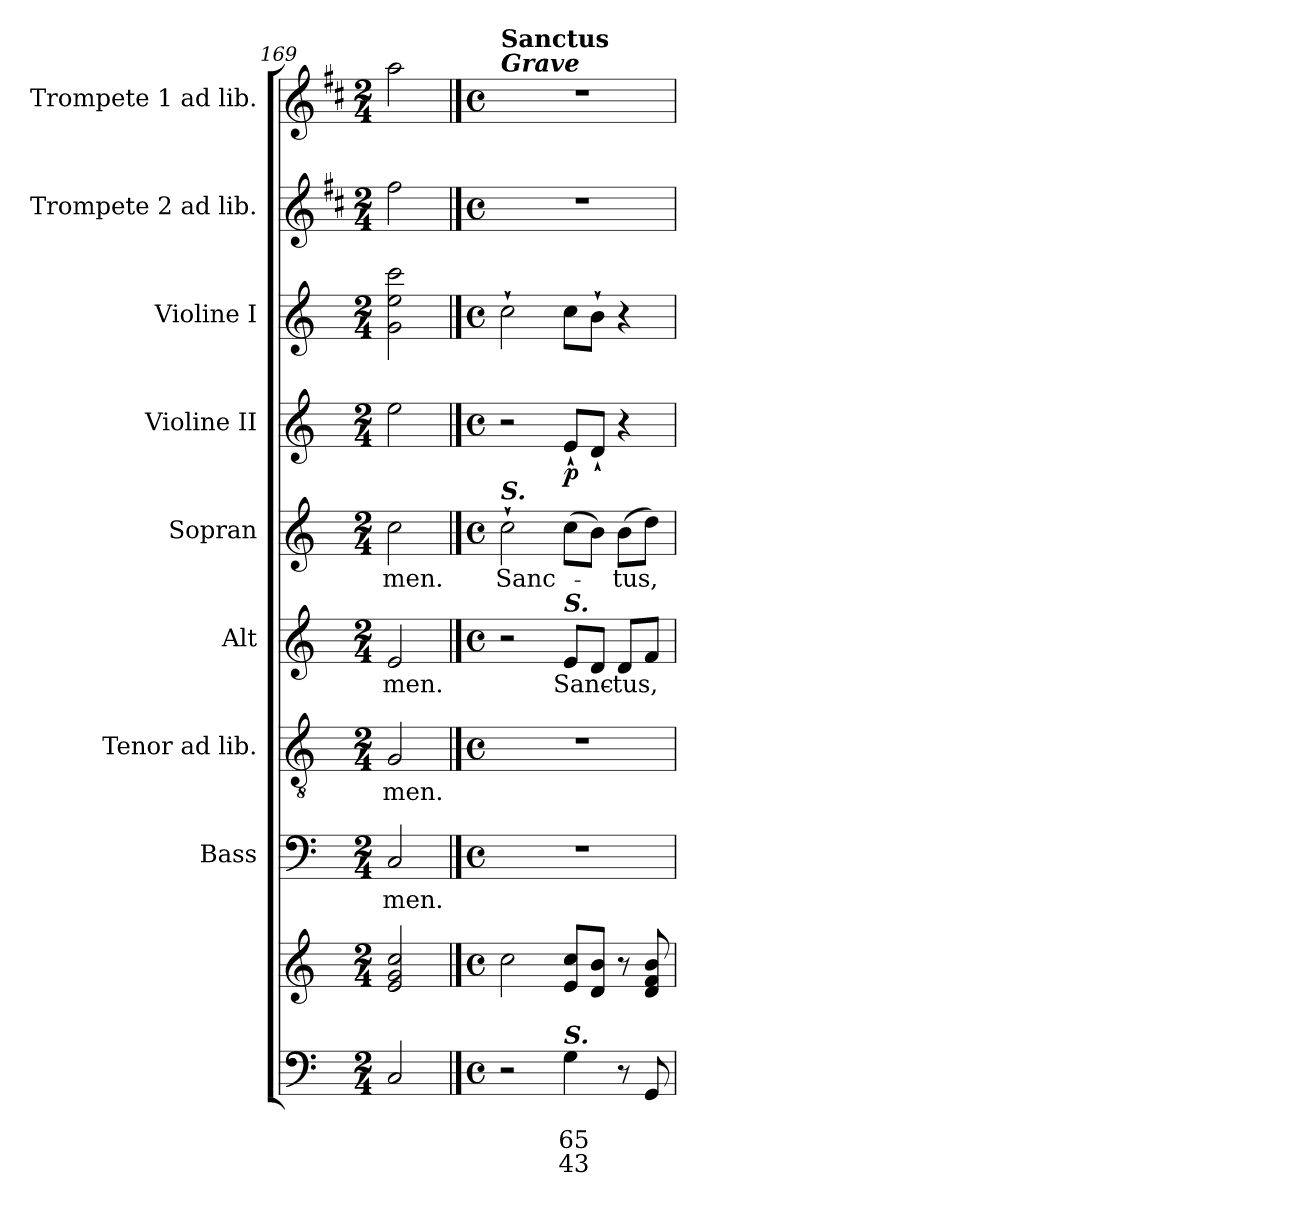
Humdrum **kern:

**kern	**text	**text	**text	**kern	**kern	**text	**kern	**text	**kern	**text	**kern	**text	**kern	**dynam	**kern	**kern	**kern
*part9	*part9	*part9	*part9	*part9	*part8	*part8	*part7	*part7	*part6	*part6	*part5	*part5	*part4	*part4	*part3	*part2	*part1
*staff10	*staff10	*staff10	*staff10	*staff9	*staff8	*staff8	*staff7	*staff7	*staff6	*staff6	*staff5	*staff5	*staff4	*staff4	*staff3	*staff2	*staff1
*	*	*	*	*	*I"Bass	*	*I"Tenor ad lib.	*	*I"Alt	*	*I"Sopran	*	*I"Violine II	*	*I"Violine I	*I"Trompete 2 ad lib.	*I"Trompete 1 ad lib.
*	*	*	*	*	*I'B.	*	*I'T.	*	*I'A.	*	*I'S.	*	*I'Vl. II	*	*I'Vl. I	*I'Trp. 2	*I'Trp. 1
*clefF4	*	*	*	*clefG2	*clefF4	*	*clefGv2	*	*clefG2	*	*clefG2	*	*clefG2	*	*clefG2	*clefG2	*clefG2
*	*	*	*	*	*	*	*	*	*	*	*	*	*	*	*	*ITrd1c2	*ITrd1c2
*k[]	*	*	*	*k[]	*k[]	*	*k[]	*	*k[]	*	*k[]	*	*k[]	*	*k[]	*k[]	*k[]
*C:	*	*	*	*C:	*C:	*	*C:	*	*C:	*	*C:	*	*C:	*	*C:	*C:	*C:
*M2/4	*	*	*	*M2/4	*M2/4	*	*M2/4	*	*M2/4	*	*M2/4	*	*M2/4	*	*M2/4	*M2/4	*M2/4
=169	=169	=169	=169	=169	=169	=169	=169	=169	=169	=169	=169	=169	=169	=169	=169	=169	=169
!	!	!	!	!	!	!LO:LY:b	!	!LO:LY:b	!	!LO:LY:b	!	!LO:LY:b	!	!	!	!	!
2C/	.	.	.	2e/ 2g/ 2cc/	2C/	-men.	2G/	-men.	2e/	-men.	2cc\	-men.	2ee\	.	2g\ 2ee\ 2ccc\	2ee\	2gg\
!!LO:PB:g=z
==170	==170	==170	==170	==170	==170	==170	==170	==170	==170	==170	==170	==170	==170	==170	==170	==170	==170
*M4/4	*	*	*	*M4/4	*M4/4	*	*M4/4	*	*M4/4	*	*M4/4	*	*M4/4	*	*M4/4	*M4/4	*M4/4
*met(c)	*	*	*	*met(c)	*met(c)	*	*met(c)	*	*met(c)	*	*met(c)	*	*met(c)	*	*met(c)	*met(c)	*met(c)
!	!	!	!	!	!	!	!	!	!	!	!	!	!	!	!	!	!LO:TX:a:Bi:t=Grave
!	!	!	!	!	!	!	!	!	!	!	!	!	!	!	!	!	!LO:TX:a:B:t=Sanctus
!	!	!	!	!	!	!	!	!	!	!	!LO:TX:a:Bi:t=S.	!	!	!	!	!	!
!	!	!	!	!	!	!	!	!	!	!	!	!LO:LY:b	!	!	!	!	!
2r	.	.	.	2cc\	1r	.	1r	.	2r	.	2cc`>\	Sanc-	2r	.	2cc`>\	1r	1r
!	!	!	!	!	!	!	!	!	!LO:TX:a:Bi:t=S.	!	!	!	!	!	!	!	!
!LO:TX:a:Bi:t=S.	!	!	!	!	!	!	!	!	!	!	!	!	!	!	!	!	!
!	!	!LO:LY:b	!LO:LY:b	!	!	!	!	!	!	!LO:LY:b	!	!	!	!LO:DY:b	!	!	!
4G\	.	65	43	8e/ 8cc/L	.	.	.	.	8e/L	Sanc-	(>8cc\L	.	8e`</L	p	8cc\L	.	.
.	.	.	.	8d/ 8b/J	.	.	.	.	8d/J	.	8b\J)	.	8d`</J	.	8b`>\J	.	.
!	!	!	!	!	!	!	!	!	!	!LO:LY:b	!	!LO:LY:b	!	!	!	!	!
8r	.	.	.	8r	.	.	.	.	8d/L	-tus,	(>8b\L	-tus,	4r	.	4r	.	.
8GG/	.	.	.	8d/ 8f/ 8b/	.	.	.	.	8f/J	.	8dd\J)	.	.	.	.	.	.
=	=	=	=	=	=	=	=	=	=	=	=	=	=	=	=	=	=
*-	*-	*-	*-	*-	*-	*-	*-	*-	*-	*-	*-	*-	*-	*-	*-	*-	*-
